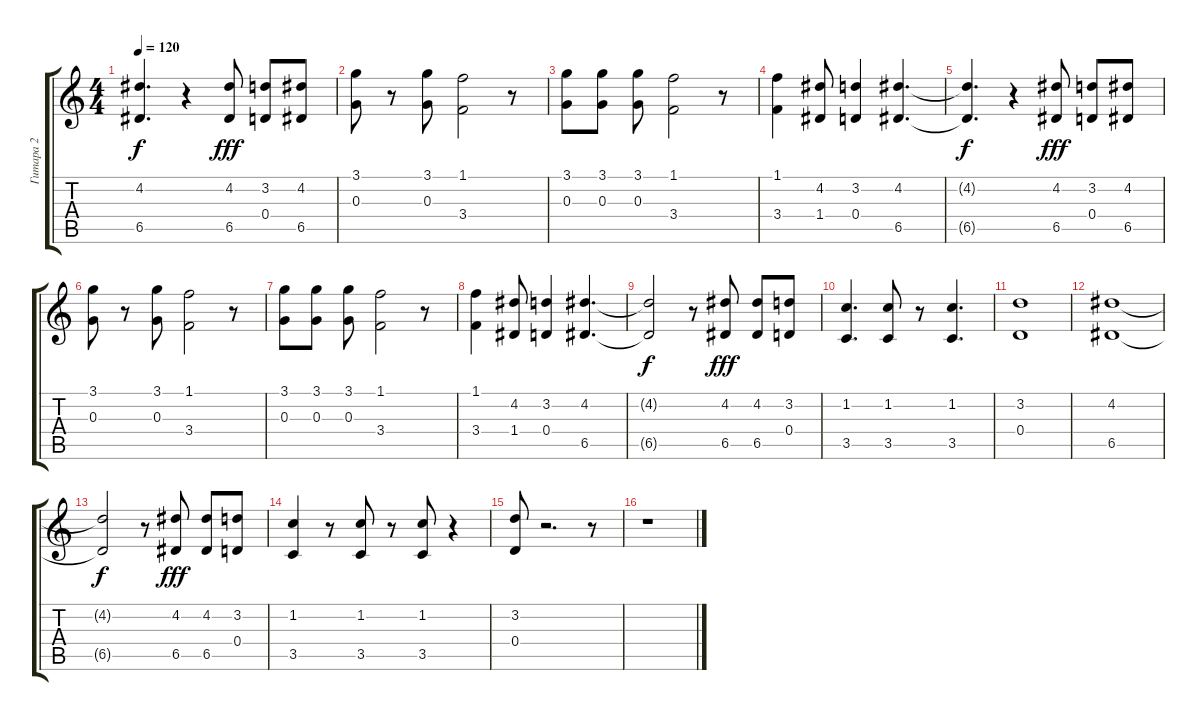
\track ("Гитара 2" "Гитара 2") {instrument electricguitarjazz}
\staff {score tabs}
\tuning (E4 B3 G3 D3 A2 E2) {hide}
\ts (4 4)
\tempo 120
\clef g2
\ks c
(4.2{t} 6.5{t}).4{d dy f} r.4 (4.2 6.5).8{dy fff} (3.2 0.4).8 (4.2 6.5).8 |
(3.1 0.3).8 r.8 (3.1 0.3).8 (1.1 3.4).2 r.8 |
(3.1 0.3).8 (3.1 0.3).8 (3.1 0.3).8 (1.1 3.4).2 r.8 |
(1.1 3.4).4 (4.2 1.4).8 (3.2 0.4).4 (4.2 6.5).4{d} |
(4.2{t} 6.5{t}).4{d dy f} r.4 (4.2 6.5).8{dy fff} (3.2 0.4).8 (4.2 6.5).8 |
(3.1 0.3).8 r.8 (3.1 0.3).8 (1.1 3.4).2 r.8 |
(3.1 0.3).8 (3.1 0.3).8 (3.1 0.3).8 (1.1 3.4).2 r.8 |
(1.1 3.4).4 (4.2 1.4).8 (3.2 0.4).4 (4.2 6.5).4{d} |
(4.2{t} 6.5{t}).2{dy f} r.8 (4.2 6.5).8{dy fff} (4.2 6.5).8 (3.2 0.4).8 |
(1.2 3.5).4{d} (1.2 3.5).8 r.8 (1.2 3.5).4{d} |
(3.2 0.4).1 |
(4.2 6.5).1 |
(4.2{t} 6.5{t}).2{dy f} r.8 (4.2 6.5).8{dy fff} (4.2 6.5).8 (3.2 0.4).8 |
(1.2 3.5).4 r.8 (1.2 3.5).8 r.8 (1.2 3.5).8 r.4 |
(3.2 0.4).8 r.2{d} r.8 |
r.1
